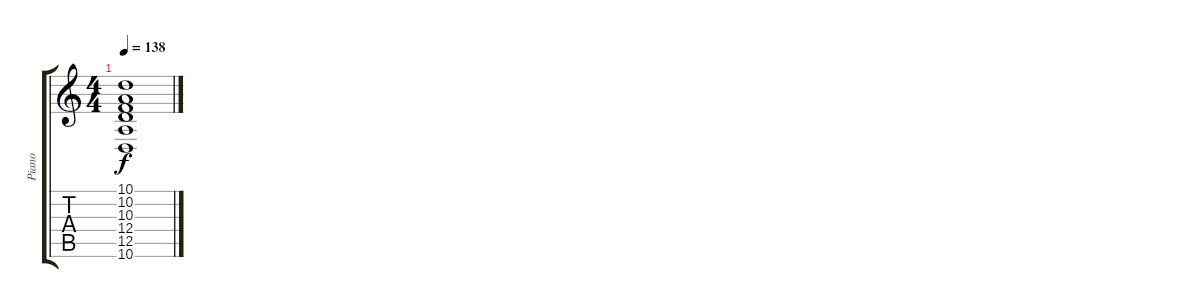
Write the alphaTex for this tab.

\track ("Piano" "Piano") {instrument acousticgrandpiano}
\staff {score tabs}
\tuning (E4 B3 G3 D3 A2 E2) {hide}
\ts (4 4)
\tempo 138
\clef g2
\ks c
(10.1 10.2 10.3 12.4 12.5 10.6).1{dy f}
